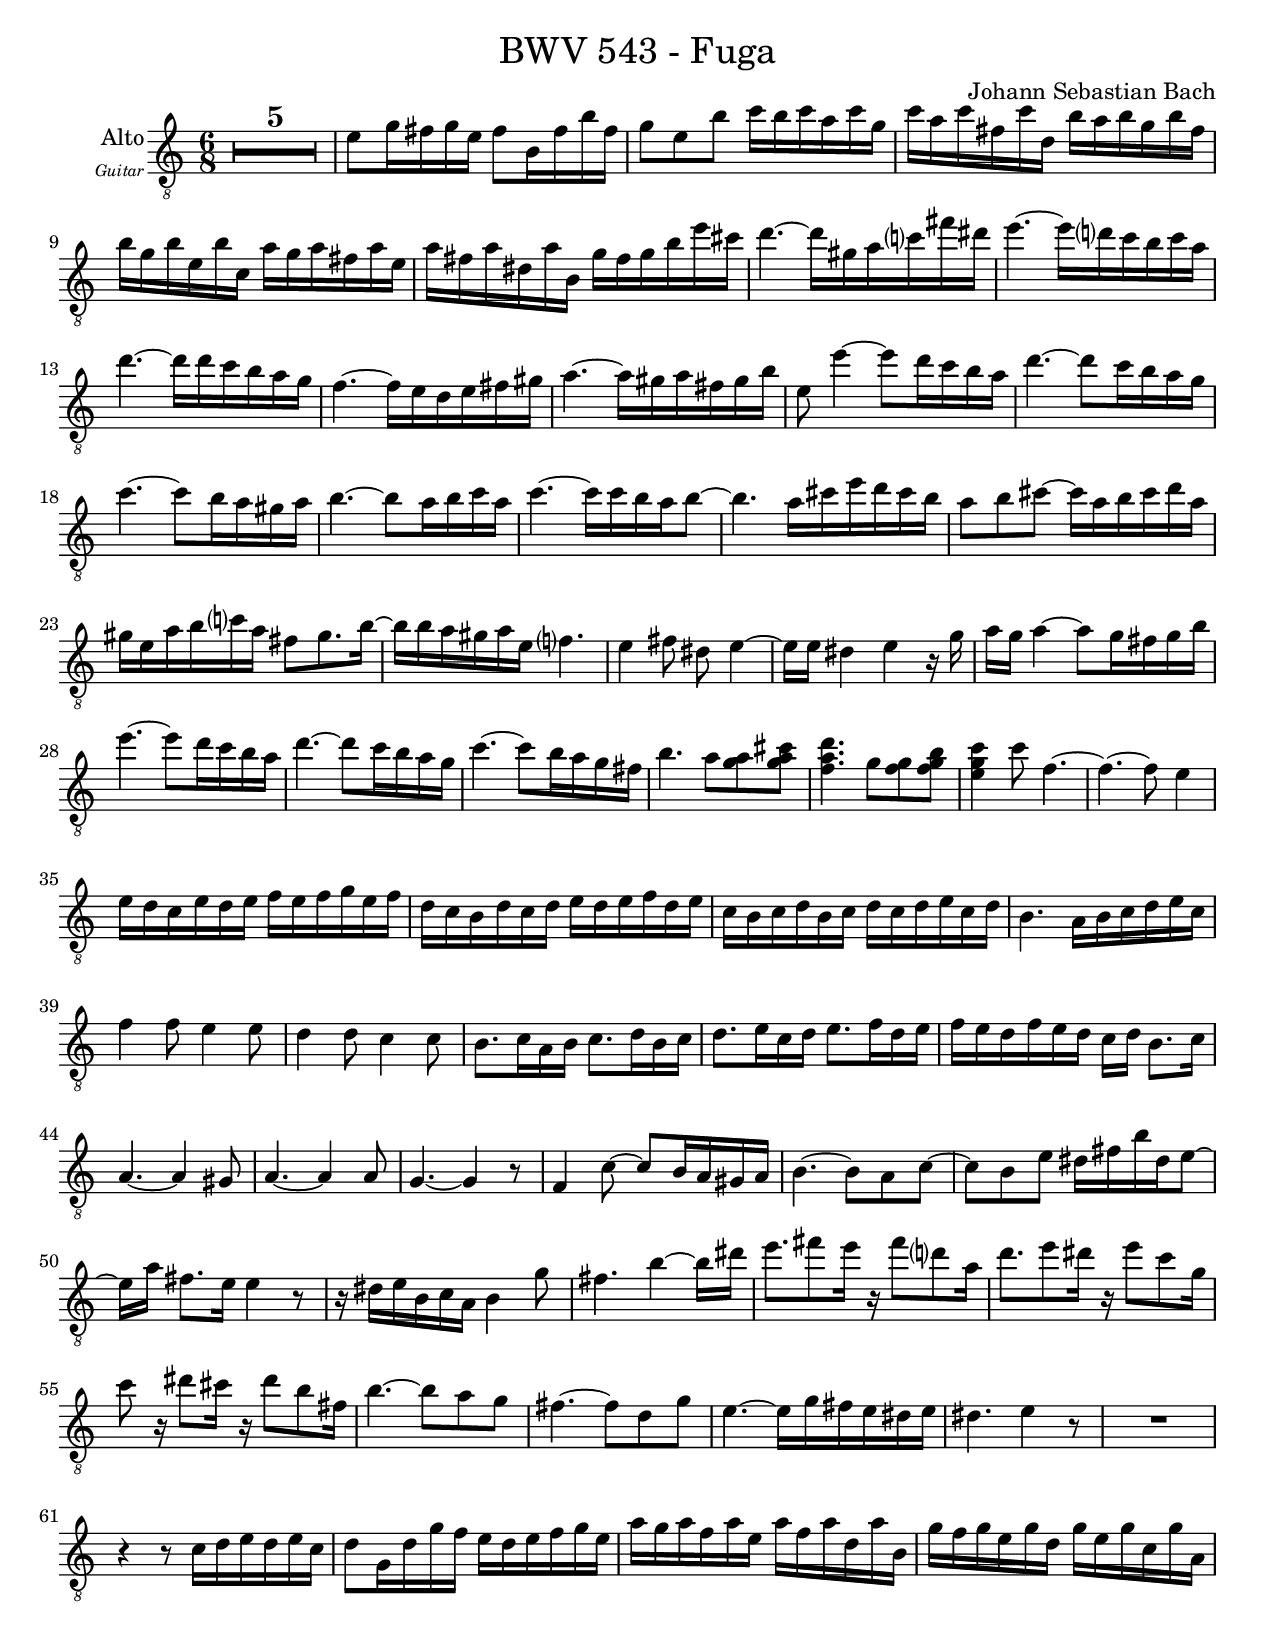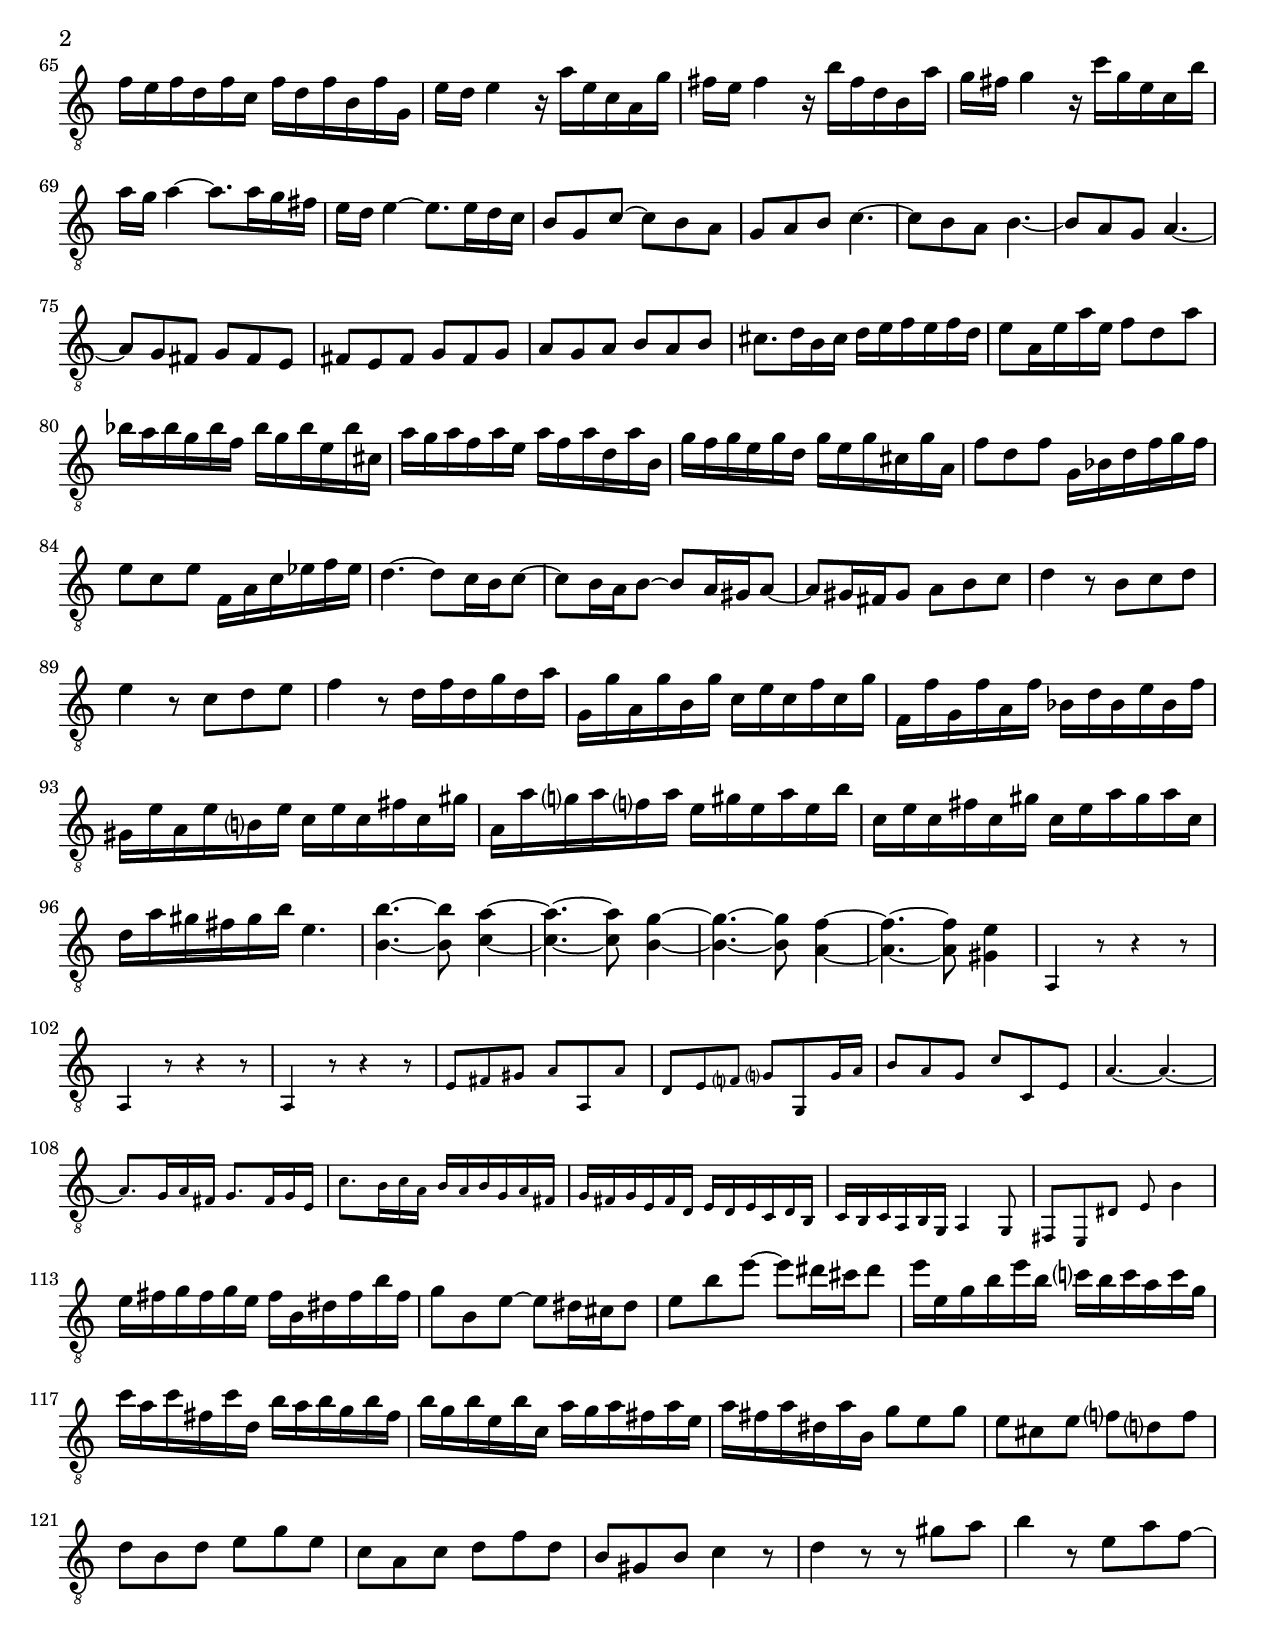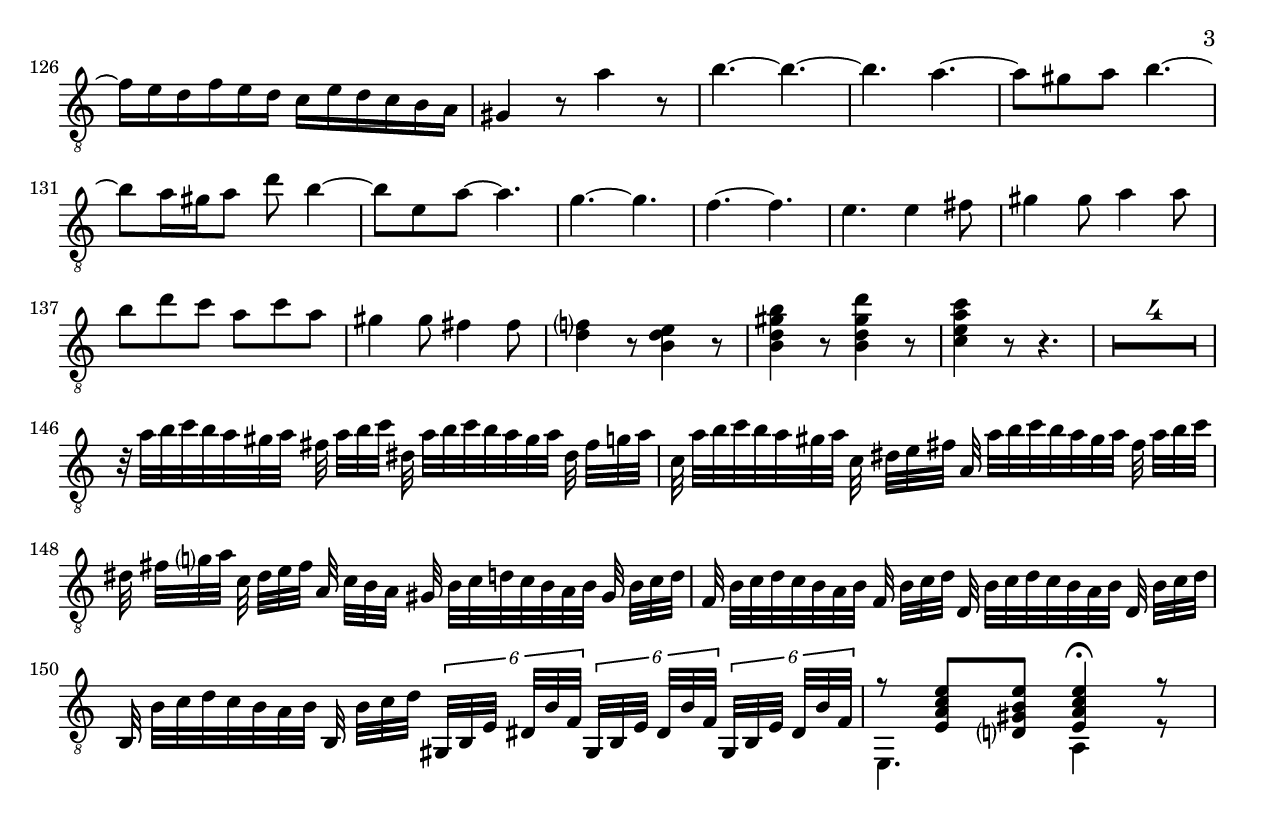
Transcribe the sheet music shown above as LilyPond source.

\version "2.22.2"

\include "0_globals.ly"
alto = \relative c' { 
    R1*6/8*5 | % 1 2 3 4 5
    e8 g16 fis g e fis8 b,16 fis' b fis  | %6
    g8 e b' c16 b c a c g  | % 7
    c a c fis, c' d, b' a b g b fis | % 8
    b g b e, b' c, a' g a fis a e | % 9
    a fis a dis, a' b, g' fis g b e cis | % 10
    d4.~ d16 gis, a c fis dis | % 11
    e4.~ e16 d c b c a | % 12
    d4.~ d16 d c b a g | % 13
    f4.~ f16 e d e fis gis! | % 14
    a4.~ a16 gis a fis gis b | % 15
    e,8 e'4~ e8 d16 c b a   | % 16
    d4.~ d8 c16 b a g  | % 17
    c4.~ c8 b16 a gis a  | % 18
    b4.~ b8 a16 b c a | % 19
    c4.~ c16 c b a b8~ | % 20
    b4. a16 cis e d cis b | % 21
    a8 b cis~ cis16 a b cis d a | % 22
    gis e a b c a fis8 gis8. b16~ | % 23
    b b a gis a e f4. | % 24
    e4 fis8 dis e4~  | % 25
    e16 e dis4 e r16 g | % 26
    a g a4~ a8 g16 fis g b  | % 27
    e4.~ e8 d16 c b a | % 28
    d4.~ d8 c16 b a g | % 29
    c4.~ c8 b16 a g fis  | % 30
    b4. a8 << 
    {s cis }
    {a a } 
    {g g } 
    >> | % 31
    << 
    {d'4. s4   b8 } 
    {a4. g8 g g  } 
    {f4. s8 f f  } 
    >>   | % 32
    << 
    {c'4 } 
    {g4 } 
    {e4 } 
    >> c'8 f,4.~ | % 33
    f~ f8 e4 | % 34
    e16 d c e d e f e f g e f  | % 34
    d c b d c d e d e f d e | % 35
    c b c d b c d c d e c d | % 36
    b4. a16 b c d e c | % 37
    f4 f8 e4 e8 | % 38
    d4 d8 c4 c8 | % 39
    b8. c16 a b c8. d16 b c | % 40
    d8. e16 c d e8. f16 d e | % 41
    f e d f e d c [d] b8. [c16] | % 42
    a4.~ a4 gis8 | % 43
    a4.~ a4 a8 | % 44
    g4.~ g4 r8 | % 45
    f4 c'8~ c b16 a gis a  | % 46
    b4.~ b8 a c~ | % 47
    c b e dis16 fis b dis, e8~ | % 48
    e16 [a] fis8. [e16] e4 r8 | % 49
    r16 dis e b c a b4 g'8 | % 50
    fis4. b4~ b16 dis | % 51
    e8. fis8 e16 r fis8 d a16 | % 52
    d8. e8 dis16 r e8 c g16 | % 53
    c8 r16 dis8 cis16 r dis8 b fis16 | % 54
    b4.~ b8 a g | % 55
    fis4.~ fis8 d g  | % 56
    e4.~ e16 g fis e dis e  | % 57
    dis4. e4 r8 | % 58
    R1*3/4 | % 59
    r4 r8 c16 d e d e c | % 60
    d8 g,16 d' g f e d e f g e | % 61
    a g a f a e a f a d, a' b, | % 62
    g' f g e g d    g e g c, g'    a, | % 63
    f' e f d f c    f d f b, f'  g, | % 64
    e' d e4 r16     a e c           a  g' | % 65
    fis e fis4 r16  b fis d      b  a' | % 66
    g fis g4 r16    c g e        c  b' | % 67
    a g a4~ a8. a16 g fis | % 68
    e d e4~ e8. e16 d c | % 69
    b8 g c~ c b a  | % 70
    g a b c4.~  | % 71
    c8 b a b4.~ | % 72
    b8 a g a4.~ | % 73
    a8 g fis g fis e | % 74
    fis e fis g fis g | % 76
    a g a b a b  | % 77
    cis8. d16 b cis d e f e f d  | % 77
    e8 a,16 e' a e f8 d a'  | % 79
    bes16 a bes g bes f bes g bes e, bes' cis, | % 79
    a' g a f a e a f a d, a' b, | % 80
    g' f g e g d g e g cis, g' a, | % 81
    f'8 d f g,16 bes d f g f | % 82
    e8 c e   f,16 a   c es f es | % 83
    d4.~ d8 c16 b c8~ | % 84
    c b16 a b8~ b a16 gis a8~ | % 85
    a gis16 fis gis8 a b c | % 86
    d4 r8 b c d  |
    e4 r8 c d e  |
    f4 r8 d16 f d g d a' |
    g, g' a, g' b, g' c, e c f c g' |
    f, f' g, f' a, f' bes, d bes e bes f' |
    gis, e' a, e' b e c e c fis c gis' |
    a, a' g a f a e gis e a e b' |

    c,16 e c fis c gis' c, e a gis a c, |
    d a' gis fis gis b e,4. |
    \fixed c' {
    <<
    %{
    %    r4.   e'~     | e'    d'~      | d'     c'~      | c'     b          |
    %}
    %\\ 
    {
        b4.~  b8  a4~ | a4.~  a8  g4~  | g4.~   g8  f4~  | f4.~   f8   e4    | 
    } {
        b,4.~ b,8 c4~ | c4.~  c8  b,4~ | b,4.~  b,8 a,4~ | a,4.~  a,8  gis,4 | 
    }
    >>
    }

    %%%%%%%%%%%%%%%%%%%%%%%%%%%
    \set fontSize = -3
    a,,4 r8 r4 r8
    \repeat unfold 2 { a4 r8 r4 r8 }
    e' fis gis a a, a'
    d, e f g g, g'16 a 
    b8 a g c c, e 
    a4.~ a~
    a8. g16 a fis g8. fis16 g e
    c'8. b16 c a b a b g a fis
    g fis g e fis d e d e c d b
    c b c a b g a4 g8
    fis e dis' e b'4
    \set fontSize = 0
    %%%%%%%%%%%%%%%%%%%%%%%%%%%
    
    e16 fis g fis g e fis b, dis fis b fis |
    g8 b, e~ e dis16 cis dis8 |
    e b' e~ e dis16 cis dis8 |
    e16 e, g b e b c b c a c g |
    c a c fis, c' d, b' a b g b fis |
    b g b e, b' c, a' g a fis a e |
    a fis a dis, a' b, g'8 e g  |
    e cis e f d f |
    d b d e g e |
    c a c d f d  |
    b gis b c4 r8 |
    d4 r8 r8 gis a  |
    b4 r8 e, a f~ |
    f16 e d f e d c e d c b a |
    gis4 r8 a'4 r8 |
    b4.~ b4.~ |
    b a~ |
    a8 gis a b4.~ |
    b8 a16 gis a8 d b4~ |
    b8 e, a~ a4. |
    g~ g |
    f~ f |
    e e4 fis8 |
    gis4 gis8 a4 a8 |
    b d c a c a |
    gis4 gis8 fis4 fis8 |
    \fixed c' {
        << 
        {f4 r8 e4  r8 b4   r8 d'4  r8 c'4 r8 r4.}
        {d4 r8 d4  r8 gis4 r8 gis4 r8 a4  r8 r4.}
        {s4.   b,4 r8 d4   r8 d4   r8 e4  r8 r4.} 
        {s2.          b,4  r8 b,4  r8 c4  r8 r4.} 
        >>
    }
    \relative c'' {
        R1*6/8*4 | 
        r32  a   [b c  b  a    gis a]   fis a   [b c]   dis, a' [b c b a gis a] dis, fis [g a] |
        c,   a'  [b c  b  a    gis a]   c,  dis [e fis] a,   a' [b c b a gis a] fis  a   [b c] |
        dis, fis [g a] c, dis [e   fis] a,  c   [b a]   gis  b  [c d c b a   b] gis  b   [c d] |
        f,   b   [c d  c  b    a   b]   f   b   [c d]   d,   b' [c d c b a   b] d,   b'  [c d] |
        b,   b'  [c d  c  b    a   b]   b,  b'  [c d]   \repeat unfold 3 \tuplet 6/4 { gis,,32 [b e] dis [b' f] } |
        << 
            {r8   e' e   e4\fermata r8} 
            {r8   c  b   c4         r8} 
            {r8   a  gis a4         r8} 
            {r8   e  d   e4         r8} 
            \\ {e,4.     a4         r8}
        >> | 
    }
}


\new Staff = "alto" \with {
  \staffGlobals
  instrumentName = \markup \right-column {
    Alto
    \teeny \italic
    "Guitar"
  }
  midiInstrument = "acoustic guitar (nylon)"
} {
  \musicGlobals
  \clef "treble_8" \alto
}
